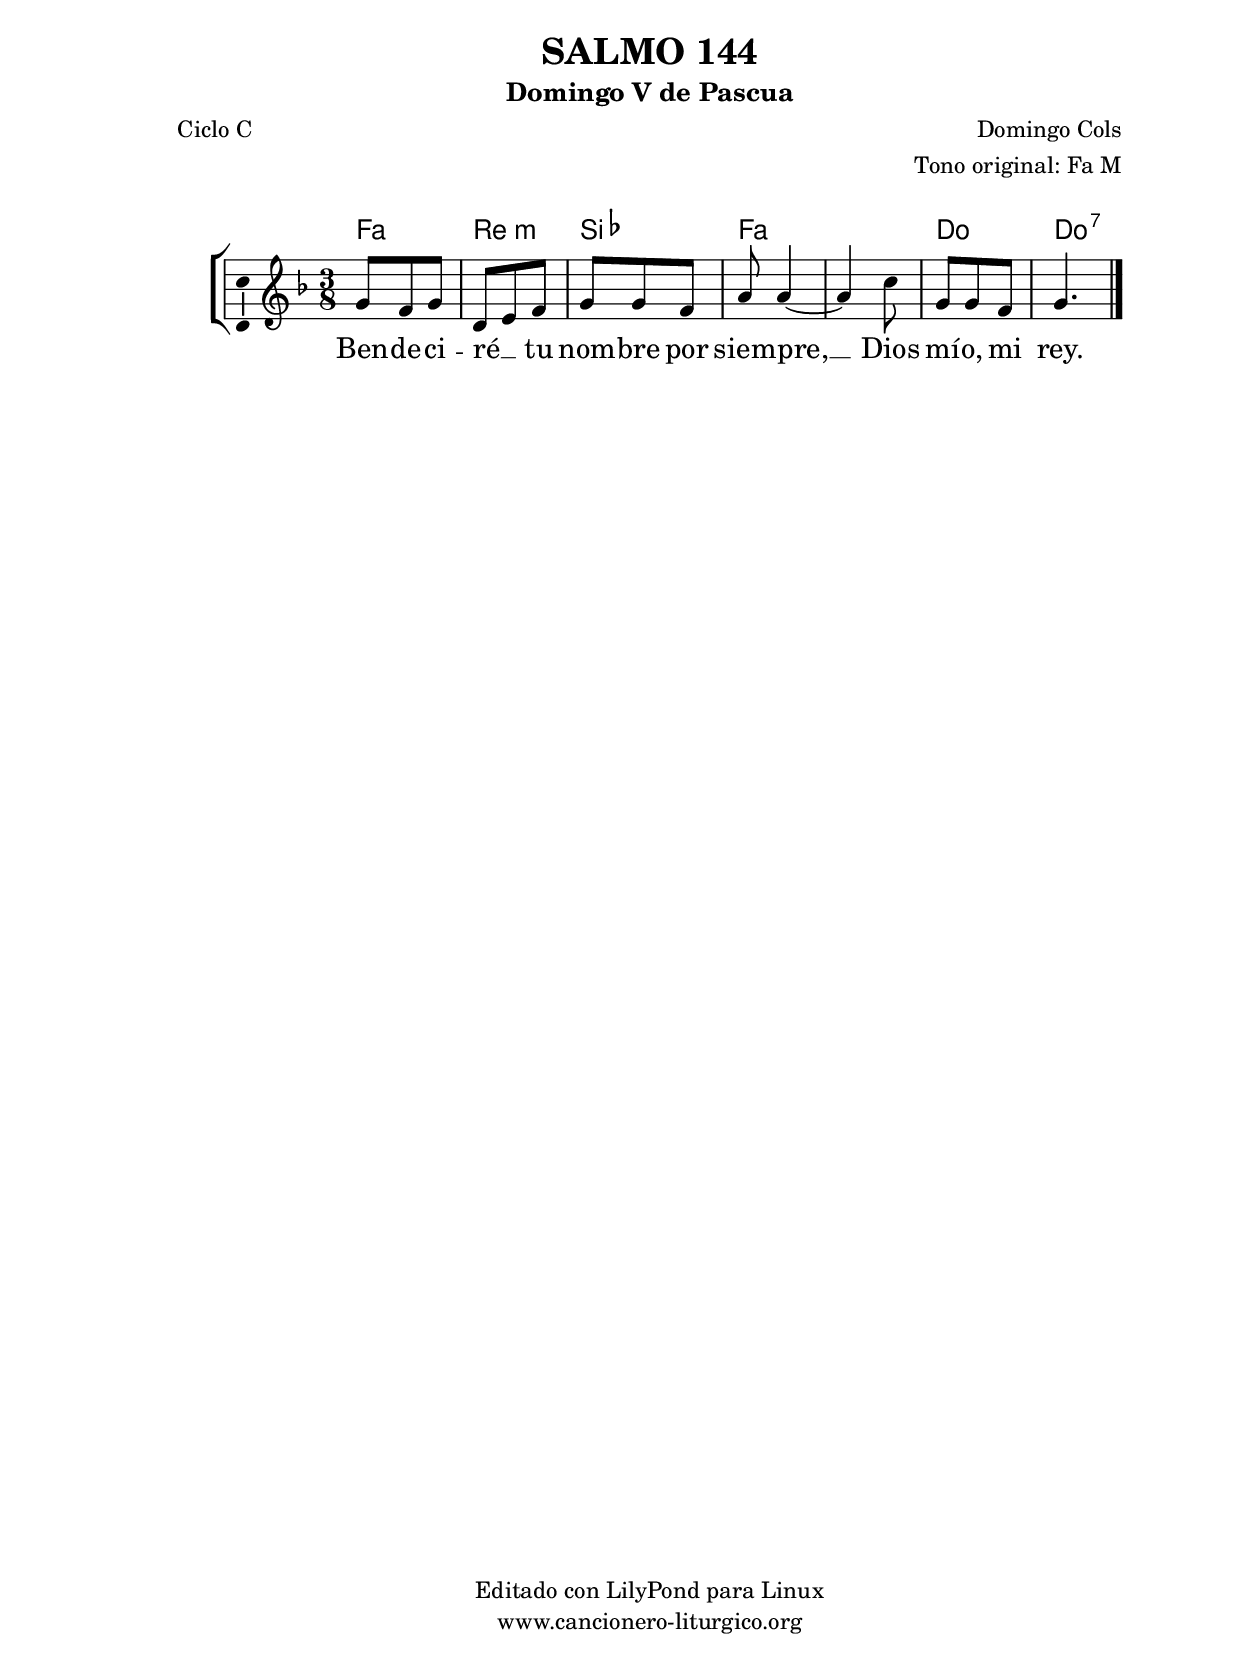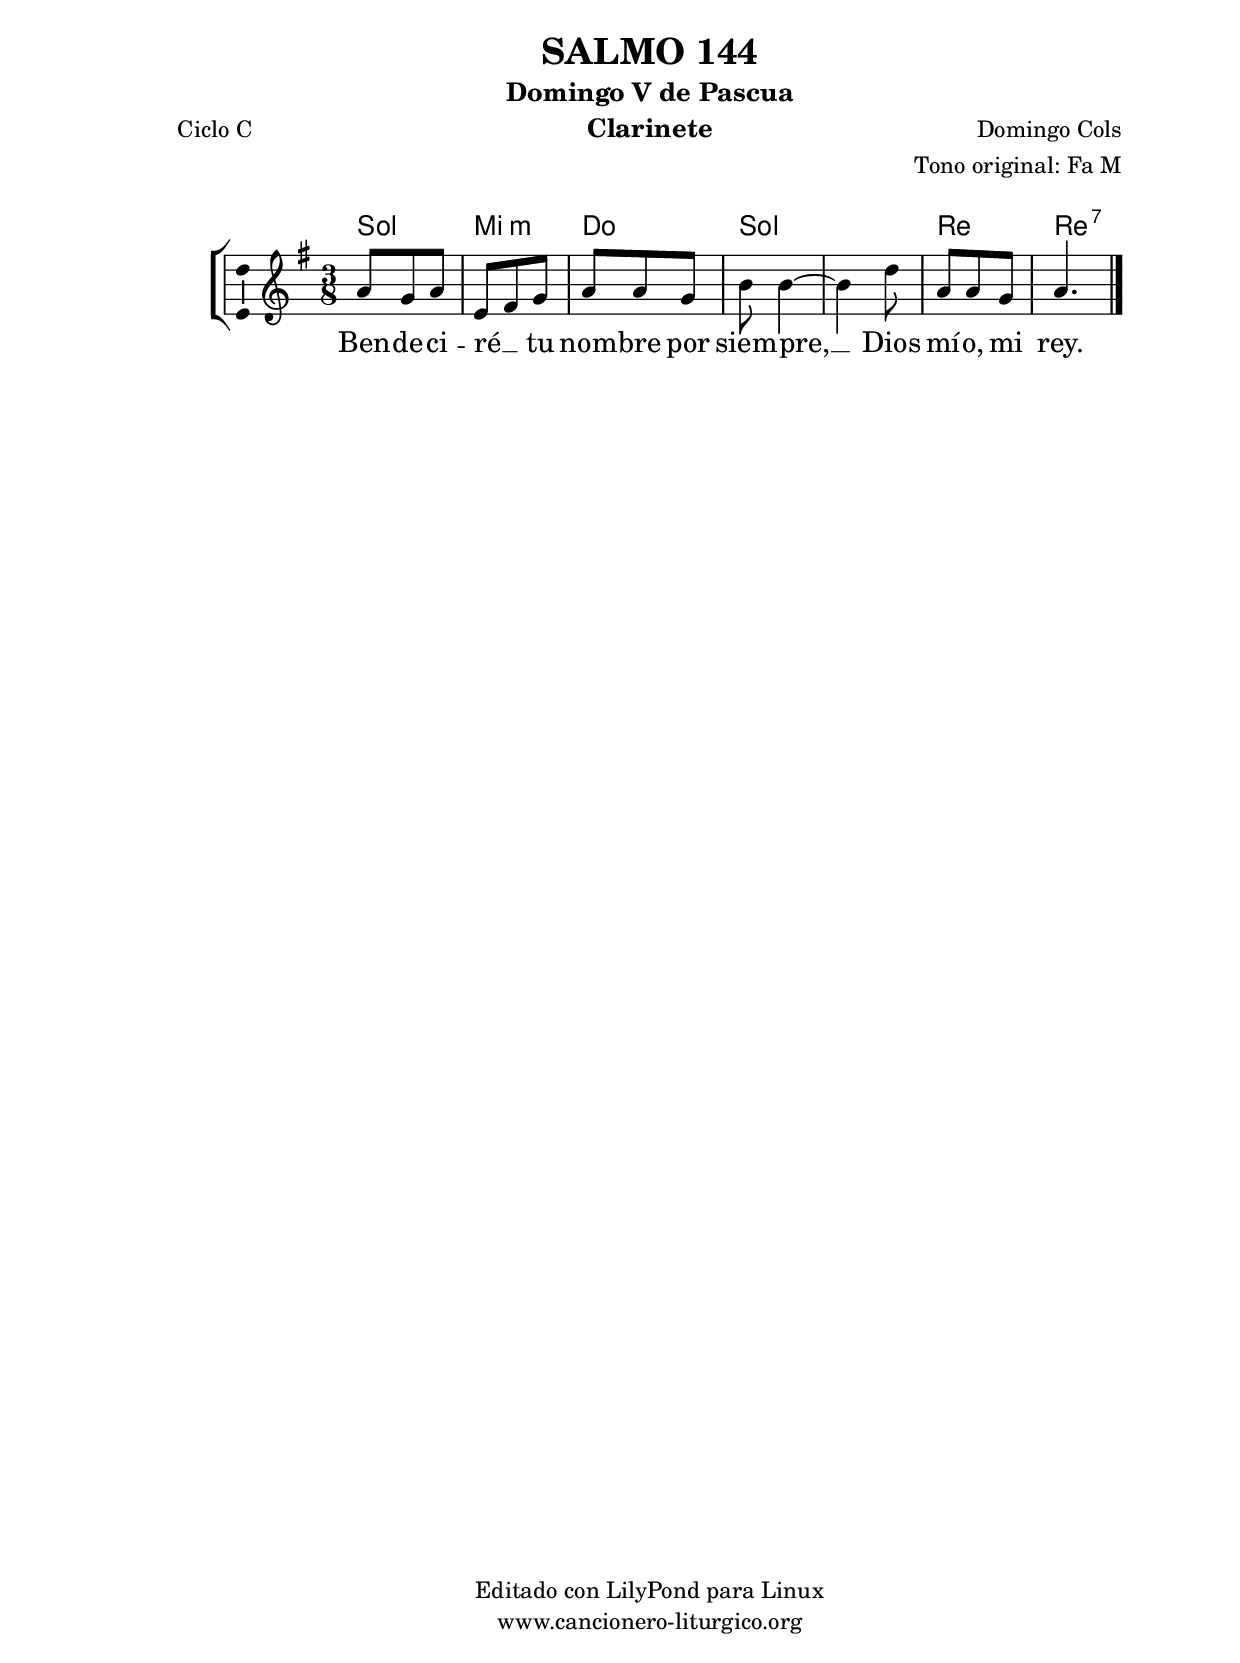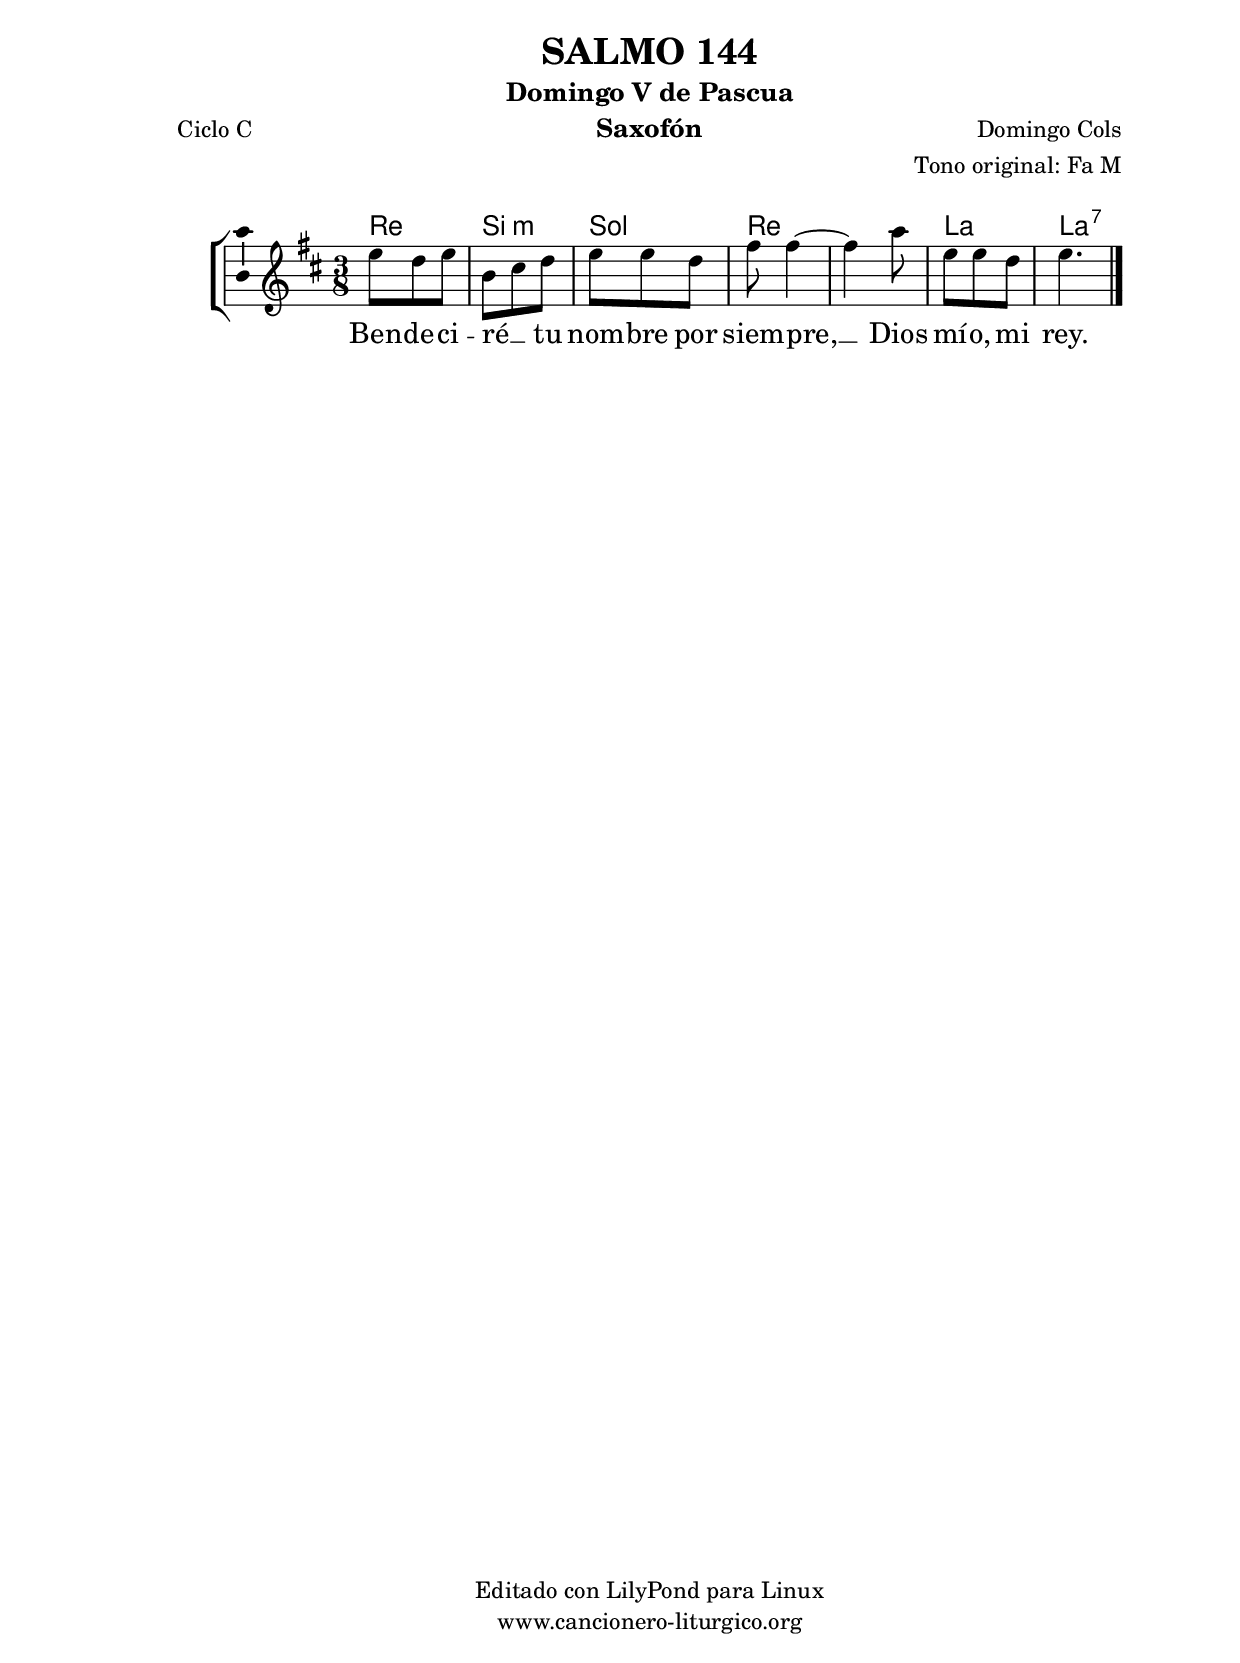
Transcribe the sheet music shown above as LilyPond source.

%
%para convertir .midi en .wav:
%timidity filename.midi -Ow -o finename.wav
%
%
%Para convertir de .wav a .mp3:
%lame -h -m j filename.wav
%
%
%para escuchar el midi:
%timidity nombrefichero.midi
%


%versión de lilypond para la que se ha escrito esta partitura:
\version "2.16.0"

	%Tamaño papel
	#(set-default-paper-size "a4")
	%Tamaño partitura
	#(set-global-staff-size 20)
	%No responde al pulsar sobre una nota
	#(ly:set-option 'point-and-click #f)

%parámetros del encabezamiento:
\header {
	title = "SALMO 144"
	subtitle = "Domingo V de Pascua"
	composer = "Domingo Cols"
	poet = "Ciclo C"
	meter = ""
	arranger = "Tono original: Fa M"
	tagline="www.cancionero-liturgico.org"
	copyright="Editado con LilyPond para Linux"
	}

%parámetros asociados al papel:
\paper  {
	oddHeaderMarkup = \markup {\fill-line { \on-the-fly #not-first-page \fromproperty #'header:title \on-the-fly #not-first-page \fromproperty #'header:composer }}
	evenHeaderMarkup = \markup {\fill-line { \fromproperty #'header:composer \fromproperty #'header:title }}
	#(set-paper-size "a4")
	print-page-number = ##f
	first-page-number = 1
	print-first-page-number = ##f
%	head-separation = 3.0 \cm
	top-margin = 2.0 \cm
	bottom-margin = 0.5\cm
%%%	bottom-margin = -1.0\cm
	left-margin = 3.0 \cm
	line-width = 16.0 \cm 
	indent = 8\mm
	interscoreline = 2.\mm
	between-system-space = 15\mm
%	para que las partituras no llenen la hoja:
	ragged-bottom = ##t
%	idem para la última hoja:
	ragged-last-bottom = ##f
%	para que las partituras llenen el ancho del papel:
	ragged-last = ##f
	after-title-space = 2.5 \cm
%page-count=1
%system-count=8

	%Flexible Vertical Spacing
%	markup-markup-spacing =
%	#'((basic-distance . 15) (minimum-distance . 15) (padding . 3))
	markup-system-spacing =
	#'((basic-distance . 15) (minimum-distance . 15) (padding . 3))
	system-system-spacing =
	#'((basic-distance . 15) (minimum-distance . 15) (padding . 3))
	score-system-spacing =
	#'((basic-distance . 15) (minimum-distance . 15) (padding . 5))
%	top-system-spacing = % header
%	#'((basic-distance . 8) (minimum-distance . 0) (padding . 3))
%	top-markup-spacing =
%	#'((basic-distance . 20) (minimum-distance . 20) (padding . 3))
	last-bottom-spacing = % footer
	#'((basic-distance . 5) (minimum-distance . 5) (padding . 3))
%	score-markup-spacing =
%	#'((basic-distance . 16) (minimum-distance . 13) (padding . 3))

	}


%parámetros que afectan a toda la partitura:
global =  {
	%clave de sol (G):
	\clef G
	%armadura:
%	\transpose f a
	\key f \major
	\tempo 8=160
	\set Score.tempoHideNote = ##t
	}


acordes = {
	\italianChords
	\chordmode {
%	\transpose f a
{

f4. d:m bes f s c c:7

	}
	}
}

melodia = 
%	\transpose f a
{
	\relative c''{

\time 3/8
g8 f g
d8 e f
g8 g f
a8 a4~
a4 c8
g8 g f
g4.

	\bar "|."
	}
	}


texto = \lyricmode {
Ben -- de -- ci -- ré __ _ tu nom -- bre por siem -- pre, __
Dios mí -- o, mi rey.
	}


acordesStaff = \context ChordNames = acordesStaff <<
	\set chordChanges = ##t
	\acordes
	>>


vozStaff = \context Voice = vozStaff
\with {\consists "Ambitus_engraver"}
<<
%	\set Staff.instrumentName = ""
%	\set Staff.shortInstrumentName = ""
%	\set Staff.midiInstrument = #"clarinet"
%	\set Staff.midiInstrument = #"cello"
%	\set Staff.midiInstrument = #"flute"
	\set Staff.midiInstrument = #"electric guitar (jazz)"
%	\set Staff.midiInstrument = #"english horn"
%	\set Staff.midiInstrument = #"violin"
%	\set Staff.midiInstrument = #"glockenspiel"
	\set Staff.midiMinimumVolume = #0.7
	\set Staff.midiMaximumVolume = #0.9
	\global
	\melodia
	>>


textoStaff = \context Lyrics = textoStaff <<
	\lyricsto vozStaff \texto
	>>

\book {
	\score {
		\context ChoirStaff {
			\override StaffGroup.SystemStartBracket #'collapse-height = #1
			\override Score.SystemStartBar #'collapse-height = #1
			<<
			\acordesStaff
			\vozStaff
			\textoStaff
			>>
			}
		\layout {
	    		\context {
				\Lyrics
				\override LyricText #'font-size = #2
				}
	   		 \context {
				\Score
				%fontSize = #3
				\override StaffSymbol #'staff-space = #(magstep +3)
				%\override Beam #'thickness = #0.55
				%\override SpacingSpanner #'spacing-increment = #1.0
				%\override Slur #'height-limit = #1.5
				}
			}
		}
	\score {
		\unfoldRepeats
		\context ChoirStaff {
			<<
			\acordesStaff
			\vozStaff
			>>
			}
		\midi {
	  		\context {
	  			\Score
				tempoWholesPerMinute = #(ly:make-moment 70 4)
				}
			}
		}
	}

%Partitura para clarinete
#(define output-suffix "C")
\book {
	\header{
		instrument = "Clarinete"
		}
	\score {
		\context ChoirStaff {
			\override StaffGroup.SystemStartBracket #'collapse-height = #1
			\override Score.SystemStartBar #'collapse-height = #1
\transpose c d
			<<
			\acordesStaff
			\vozStaff
			\textoStaff
			>>
			}
		\layout {
	    		\context {
				\Lyrics
				\override LyricText #'font-size = #2
				}
	   		 \context {
				\Score
				%fontSize = #3
				\override StaffSymbol #'staff-space = #(magstep +3)
				%\override Beam #'thickness = #0.55
				%\override SpacingSpanner #'spacing-increment = #1.0
				%\override Slur #'height-limit = #1.5
				}
			}
		}
	}

%Partitura para saxofón
#(define output-suffix "S")
\book {
	\header{
		instrument = "Saxofón"
		}
	\score {
		\context ChoirStaff {
			\override StaffGroup.SystemStartBracket #'collapse-height = #1
			\override Score.SystemStartBar #'collapse-height = #1
\transpose c a
			<<
			\acordesStaff
			\vozStaff
			\textoStaff
			>>
			}
		\layout {
	    		\context {
				\Lyrics
				\override LyricText #'font-size = #2
				}
	   		 \context {
				\Score
				%fontSize = #3
				\override StaffSymbol #'staff-space = #(magstep +3)
				%\override Beam #'thickness = #0.55
				%\override SpacingSpanner #'spacing-increment = #1.0
				%\override Slur #'height-limit = #1.5
				}
			}
		}
	}

